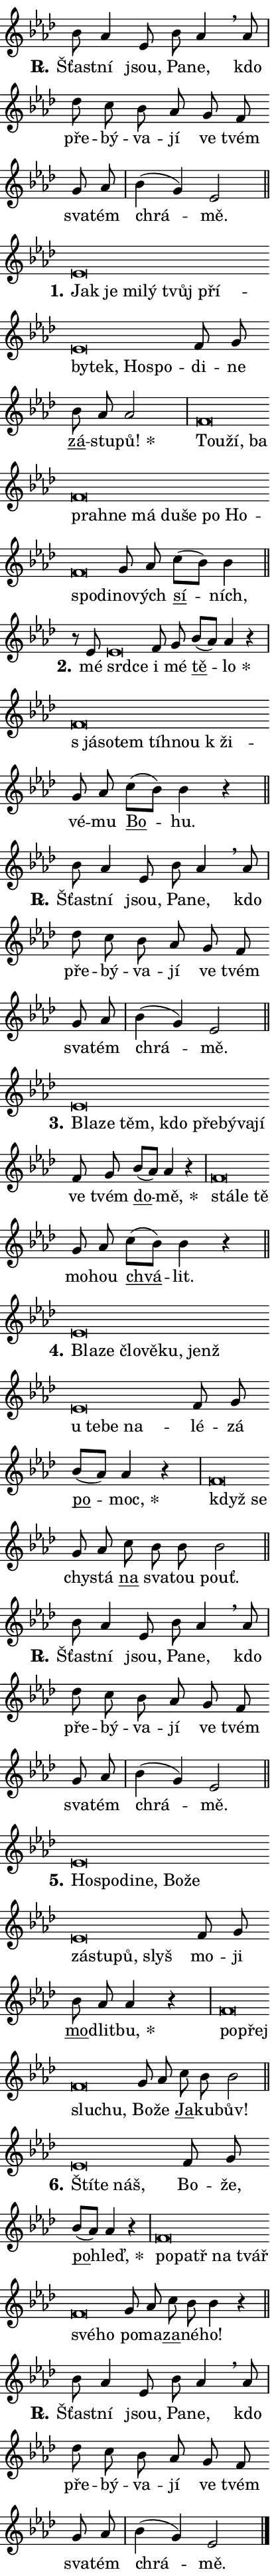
\version "2.24.0"
\header { tagline = "" }
\paper {
  indent = 0\cm
  top-margin = 0\cm
  right-margin = 0.13\cm % to fit lyric hyphens
  bottom-margin = 0\cm
  left-margin = 0\cm
  paper-width = 7\cm
  page-breaking = #ly:one-page-breaking
  system-system-spacing.basic-distance = #11
  score-system-spacing.basic-distance = #11
  ragged-last = ##f
}


%% Author: Thomas Morley
%% https://lists.gnu.org/archive/html/lilypond-user/2020-05/msg00002.html
#(define (line-position grob)
"Returns position of @var[grob} in current system:
   @code{'start}, if at first time-step
   @code{'end}, if at last time-step
   @code{'middle} otherwise
"
  (let* ((col (ly:item-get-column grob))
         (ln (ly:grob-object col 'left-neighbor))
         (rn (ly:grob-object col 'right-neighbor))
         (col-to-check-left (if (ly:grob? ln) ln col))
         (col-to-check-right (if (ly:grob? rn) rn col))
         (break-dir-left
           (and
             (ly:grob-property col-to-check-left 'non-musical #f)
             (ly:item-break-dir col-to-check-left)))
         (break-dir-right
           (and
             (ly:grob-property col-to-check-right 'non-musical #f)
             (ly:item-break-dir col-to-check-right))))
        (cond ((eqv? 1 break-dir-left) 'start)
              ((eqv? -1 break-dir-right) 'end)
              (else 'middle))))

#(define (tranparent-at-line-position vctor)
  (lambda (grob)
  "Relying on @code{line-position} select the relevant enry from @var{vctor}.
Used to determine transparency,"
    (case (line-position grob)
      ((end) (not (vector-ref vctor 0)))
      ((middle) (not (vector-ref vctor 1)))
      ((start) (not (vector-ref vctor 2))))))

noteHeadBreakVisibility =
#(define-music-function (break-visibility)(vector?)
"Makes @code{NoteHead}s transparent relying on @var{break-visibility}"
#{
  \override NoteHead.transparent =
    #(tranparent-at-line-position break-visibility)
#})

#(define delete-ledgers-for-transparent-note-heads
  (lambda (grob)
    "Reads whether a @code{NoteHead} is transparent.
If so this @code{NoteHead} is removed from @code{'note-heads} from
@var{grob}, which is supposed to be @code{LedgerLineSpanner}.
As a result ledgers are not printed for this @code{NoteHead}"
    (let* ((nhds-array (ly:grob-object grob 'note-heads))
           (nhds-list
             (if (ly:grob-array? nhds-array)
                 (ly:grob-array->list nhds-array)
                 '()))
           ;; Relies on the transparent-property being done before
           ;; Staff.LedgerLineSpanner.after-line-breaking is executed.
           ;; This is fragile ...
           (to-keep
             (remove
               (lambda (nhd)
                 (ly:grob-property nhd 'transparent #f))
               nhds-list)))
      ;; TODO find a better method to iterate over grob-arrays, similiar
      ;; to filter/remove etc for lists
      ;; For now rebuilt from scratch
      (set! (ly:grob-object grob 'note-heads)  '())
      (for-each
        (lambda (nhd)
          (ly:pointer-group-interface::add-grob grob 'note-heads nhd))
        to-keep))))

squashNotes = {
  \override NoteHead.X-extent = #'(-0.2 . 0.2)
  \override NoteHead.Y-extent = #'(-0.75 . 0)
  \override NoteHead.stencil =
    #(lambda (grob)
       (let ((pos (ly:grob-property grob 'staff-position)))
         (begin
           (if (< pos -7) (display "ERROR: Lower brevis then expected\n") (display ""))
           (if (<= pos -6) ly:text-interface::print ly:note-head::print))))
}
unSquashNotes = {
  \revert NoteHead.X-extent
  \revert NoteHead.Y-extent
  \revert NoteHead.stencil
}

hideNotes = \noteHeadBreakVisibility #begin-of-line-visible
unHideNotes = \noteHeadBreakVisibility #all-visible

% work-around for resetting accidentals
% https://lilypond.org/doc/v2.23/Documentation/notation/displaying-rhythms#unmetered-music
cadenzaMeasure = {
  \cadenzaOff
  \partial 1024 s1024
  \cadenzaOn
}

#(define-markup-command (accent layout props text) (markup?)
  "Underline accented syllable"
  (interpret-markup layout props
    #{\markup \override #'(offset . 4.3) \underline { #text }#}))

responsum = \markup \concat {
  "R" \hspace #-1.05 \path #0.1 #'((moveto 0 0.07) (lineto 0.9 0.8)) \hspace #0.05 "."
}

spaceSize = #0.6828661417322834 % exact space size for TeX Gyre Schola

\layout {
  \context {
    \Staff
    \remove "Time_signature_engraver"
    \override LedgerLineSpanner.after-line-breaking = #delete-ledgers-for-transparent-note-heads
  }
  \context {
    \Lyrics {
      \override LyricSpace.minimum-distance = \spaceSize
      \override LyricText.font-name = #"TeX Gyre Schola"
      \override LyricText.font-size = 1
      \override StanzaNumber.font-name = #"TeX Gyre Schola Bold"
      \override StanzaNumber.font-size = 1
    }
  }
  \context {
    \Score 
    \override NoteHead.text =
      #(lambda (grob) 
        (let ((pos (ly:grob-property grob 'staff-position)))
          #{\markup {
            \combine
              \halign #-0.55 \raise #(if (= pos -6) 0 0.5) \override #'(thickness . 2) \draw-line #'(3.2 . 0)
              \musicglyph "noteheads.sM1"
          }#}))
  }
}

% magnetic-lyrics.ily
%
%   written by
%     Jean Abou Samra <jean@abou-samra.fr>
%     Werner Lemberg <wl@gnu.org>
%
%   adapted by
%     Jiri Hon <jiri.hon@gmail.com>
%
% Version 2022-Apr-15

% https://www.mail-archive.com/lilypond-user@gnu.org/msg149350.html

#(define (Left_hyphen_pointer_engraver context)
   "Collect syllable-hyphen-syllable occurrences in lyrics and store
them in properties.  This engraver only looks to the left.  For
example, if the lyrics input is @code{foo -- bar}, it does the
following.

@itemize @bullet
@item
Set the @code{text} property of the @code{LyricHyphen} grob between
@q{foo} and @q{bar} to @code{foo}.

@item
Set the @code{left-hyphen} property of the @code{LyricText} grob with
text @q{foo} to the @code{LyricHyphen} grob between @q{foo} and
@q{bar}.
@end itemize

Use this auxiliary engraver in combination with the
@code{lyric-@/text::@/apply-@/magnetic-@/offset!} hook."
   (let ((hyphen #f)
         (text #f))
     (make-engraver
      (acknowledgers
       ((lyric-syllable-interface engraver grob source-engraver)
        (set! text grob)))
      (end-acknowledgers
       ((lyric-hyphen-interface engraver grob source-engraver)
        ;(when (not (grob::has-interface grob 'lyric-space-interface))
          (set! hyphen grob)));)
      ((stop-translation-timestep engraver)
       (when (and text hyphen)
         (ly:grob-set-object! text 'left-hyphen hyphen))
       (set! text #f)
       (set! hyphen #f)))))

#(define (lyric-text::apply-magnetic-offset! grob)
   "If the space between two syllables is less than the value in
property @code{LyricText@/.details@/.squash-threshold}, move the right
syllable to the left so that it gets concatenated with the left
syllable.

Use this function as a hook for
@code{LyricText@/.after-@/line-@/breaking} if the
@code{Left_@/hyphen_@/pointer_@/engraver} is active."
   (let ((hyphen (ly:grob-object grob 'left-hyphen #f)))
     (when hyphen
       (let ((left-text (ly:spanner-bound hyphen LEFT)))
         (when (grob::has-interface left-text 'lyric-syllable-interface)
           (let* ((common (ly:grob-common-refpoint grob left-text X))
                  (this-x-ext (ly:grob-extent grob common X))
                  (left-x-ext
                   (begin
                     ;; Trigger magnetism for left-text.
                     (ly:grob-property left-text 'after-line-breaking)
                     (ly:grob-extent left-text common X)))
                  ;; `delta` is the gap width between two syllables.
                  (delta (- (interval-start this-x-ext)
                            (interval-end left-x-ext)))
                  (details (ly:grob-property grob 'details))
                  (threshold (assoc-get 'squash-threshold details 0.2)))
             (when (< delta threshold)
               (let* (;; We have to manipulate the input text so that
                      ;; ligatures crossing syllable boundaries are not
                      ;; disabled.  For languages based on the Latin
                      ;; script this is essentially a beautification.
                      ;; However, for non-Western scripts it can be a
                      ;; necessity.
                      (lt (ly:grob-property left-text 'text))
                      (rt (ly:grob-property grob 'text))
                      (is-space (grob::has-interface hyphen 'lyric-space-interface))
                      (space (if is-space " " ""))
                      (extra-delta (if is-space spaceSize 0))
                      ;; Append new syllable.
                      (ltrt-space (if (and (string? lt) (string? rt))
                                (string-append lt space rt)
                                (make-concat-markup (list lt space rt))))
                      ;; Right-align `ltrt` to the right side.
                      (ltrt-space-markup (grob-interpret-markup
                               grob
                               (make-translate-markup
                                (cons (interval-length this-x-ext) 0)
                                (make-right-align-markup ltrt-space)))))
                 (begin
                   ;; Don't print `left-text`.
                   (ly:grob-set-property! left-text 'stencil #f)
                   ;; Set text and stencil (which holds all collected
                   ;; syllables so far) and shift it to the left.
                   (ly:grob-set-property! grob 'text ltrt-space)
                   (ly:grob-set-property! grob 'stencil ltrt-space-markup)
                   (ly:grob-translate-axis! grob (- (- delta extra-delta)) X))))))))))


#(define (lyric-hyphen::displace-bounds-first grob)
   ;; Make very sure this callback isn't triggered too early.
   (let ((left (ly:spanner-bound grob LEFT))
         (right (ly:spanner-bound grob RIGHT)))
     (ly:grob-property left 'after-line-breaking)
     (ly:grob-property right 'after-line-breaking)
     (ly:lyric-hyphen::print grob)))

squashThreshold = #0.4

\layout {
  \context {
    \Lyrics
    \consists #Left_hyphen_pointer_engraver
    \override LyricText.after-line-breaking =
      #lyric-text::apply-magnetic-offset!
    \override LyricHyphen.stencil = #lyric-hyphen::displace-bounds-first
    \override LyricText.details.squash-threshold = \squashThreshold
    \override LyricHyphen.minimum-distance = 0
    \override LyricHyphen.minimum-length = \squashThreshold
  }
}

squashText = \override LyricText.details.squash-threshold = 9999
unSquashText = \override LyricText.details.squash-threshold = \squashThreshold

leftText = \override LyricText.self-alignment-X = #LEFT
unLeftText = \revert LyricText.self-alignment-X

starOffset = #(lambda (grob) 
                (let ((x_offset (ly:self-alignment-interface::aligned-on-x-parent grob)))
                  (if (= x_offset 0) 0 (+ x_offset 1.2))))

star = #(define-music-function (syllable)(string?)
"Append star separator at the end of a syllable"
#{
  \once \override LyricText.X-offset = #starOffset
  \lyricmode { \markup {
    #syllable
    \override #'((font-name . "TeX Gyre Schola Bold")) \hspace #0.2 \lower #0.65 \larger "*"
  } }
#})

starAccent = #(define-music-function (syllable)(string?)
"Append star separator at the end of a syllable and make accent"
#{
  \once \override LyricText.X-offset = #starOffset
  \lyricmode { \markup {
    \accent #syllable
    \override #'((font-name . "TeX Gyre Schola Bold")) \hspace #0.2 \lower #0.65 \larger "*"
  } }
#})

breath = #(define-music-function (syllable)(string?)
"Append breathing indicator at the end of a syllable"
#{
  \lyricmode { \markup { #syllable "+" } }
#})

optionalBreath = #(define-music-function (syllable)(string?)
"Append optional breathing indicator at the end of a syllable"
#{
  \lyricmode { \markup { #syllable "(+)" } }
#})


\score {
    <<
        \new Voice = "melody" { \cadenzaOn \key as \major \relative { bes'8 as4 es8 bes' as4 \breathe as8 \cadenzaMeasure \bar "|" des c bes as \bar "" g f \bar "" g as \cadenzaMeasure \bar "|" bes4( g) es2 \cadenzaMeasure \bar "||" \break } }
        \new Lyrics \lyricsto "melody" { \lyricmode { \set stanza = \responsum
Šťast -- ní jsou, Pa -- ne, kdo pře -- bý -- va -- jí ve tvém sva -- tém chrá -- mě. } }
    >>
    \layout {}
}

\score {
    <<
        \new Voice = "melody" { \cadenzaOn \key as \major \relative { \squashNotes es'\breve*1/16 \hideNotes \breve*1/16 \bar "" \breve*1/16 \bar "" \breve*1/16 \bar "" \breve*1/16 \bar "" \breve*1/16 \bar "" \breve*1/16 \bar "" \breve*1/16 \bar "" \breve*1/16 \breve*1/16 \bar "" \unHideNotes \unSquashNotes f8 g \bar "" bes as as2 \cadenzaMeasure \bar "|" \squashNotes f\breve*1/16 \hideNotes \breve*1/16 \bar "" \breve*1/16 \bar "" \breve*1/16 \bar "" \breve*1/16 \bar "" \breve*1/16 \bar "" \breve*1/16 \bar "" \breve*1/16 \bar "" \breve*1/16 \bar "" \breve*1/16 \bar "" \breve*1/16 \breve*1/16 \bar "" \unHideNotes \unSquashNotes g8 as \bar "" c[( bes)] bes4 \cadenzaMeasure \bar "||" \break } }
        \new Lyrics \lyricsto "melody" { \lyricmode { \set stanza = "1."
\leftText Jak \squashText je mi -- lý tvůj pří -- by -- tek, Ho -- spo -- \unLeftText \unSquashText di -- ne \markup \accent zá -- stu -- \star pů! \leftText Tou -- \squashText ží, ba pra -- hne má du -- še po Ho -- spo -- di -- \unLeftText \unSquashText no -- vých \markup \accent sí -- ních, } }
    >>
    \layout {}
}

\score {
    <<
        \new Voice = "melody" { \cadenzaOn \key as \major \relative { r8 es' \squashNotes es\breve*1/16 \hideNotes \breve*1/16 \bar "" \unHideNotes \unSquashNotes f8 g \bar "" bes[( as)] as4 r \cadenzaMeasure \bar "|" \squashNotes f\breve*1/16 \hideNotes \breve*1/16 \bar "" \breve*1/16 \bar "" \breve*1/16 \bar "" \breve*1/16 \breve*1/16 \bar "" \unHideNotes \unSquashNotes g8 as \bar "" c[( bes)] bes4 r \cadenzaMeasure \bar "||" \break } }
        \new Lyrics \lyricsto "melody" { \lyricmode { \set stanza = "2."
mé \leftText srd -- \squashText ce \unLeftText \unSquashText i mé \markup \accent tě -- \star lo \leftText "s já" -- \squashText so -- tem tíh -- nou "k ži" -- \unLeftText \unSquashText vé -- mu \markup \accent Bo -- hu. } }
    >>
    \layout {}
}

\score {
    <<
        \new Voice = "melody" { \cadenzaOn \key as \major \relative { bes'8 as4 es8 bes' as4 \breathe as8 \cadenzaMeasure \bar "|" des c bes as \bar "" g f \bar "" g as \cadenzaMeasure \bar "|" bes4( g) es2 \cadenzaMeasure \bar "||" \break } }
        \new Lyrics \lyricsto "melody" { \lyricmode { \set stanza = \responsum
Šťast -- ní jsou, Pa -- ne, kdo pře -- bý -- va -- jí ve tvém sva -- tém chrá -- mě. } }
    >>
    \layout {}
}

\score {
    <<
        \new Voice = "melody" { \cadenzaOn \key as \major \relative { \squashNotes es'\breve*1/16 \hideNotes \breve*1/16 \bar "" \breve*1/16 \bar "" \breve*1/16 \bar "" \breve*1/16 \bar "" \breve*1/16 \bar "" \breve*1/16 \breve*1/16 \bar "" \unHideNotes \unSquashNotes f8 g \bar "" bes[( as)] as4 r \cadenzaMeasure \bar "|" \squashNotes f\breve*1/16 \hideNotes \breve*1/16 \breve*1/16 \bar "" \unHideNotes \unSquashNotes g8 as \bar "" c[( bes)] bes4 r \cadenzaMeasure \bar "||" \break } }
        \new Lyrics \lyricsto "melody" { \lyricmode { \set stanza = "3."
\leftText Bla -- \squashText ze těm, kdo pře -- bý -- va -- jí \unLeftText \unSquashText ve tvém \markup \accent do -- \star mě, \leftText stá -- \squashText le tě \unLeftText \unSquashText mo -- hou \markup \accent chvá -- lit. } }
    >>
    \layout {}
}

\score {
    <<
        \new Voice = "melody" { \cadenzaOn \key as \major \relative { \squashNotes es'\breve*1/16 \hideNotes \breve*1/16 \bar "" \breve*1/16 \bar "" \breve*1/16 \bar "" \breve*1/16 \bar "" \breve*1/16 \bar "" \breve*1/16 \bar "" \breve*1/16 \bar "" \breve*1/16 \breve*1/16 \bar "" \unHideNotes \unSquashNotes f8 g \bar "" bes[( as)] as4 r \cadenzaMeasure \bar "|" \squashNotes f\breve*1/16 \hideNotes \breve*1/16 \bar "" \unHideNotes \unSquashNotes g8 as \bar "" c bes bes bes2 \cadenzaMeasure \bar "||" \break } }
        \new Lyrics \lyricsto "melody" { \lyricmode { \set stanza = "4."
\leftText Bla -- \squashText ze člo -- vě -- ku, jenž u te -- be na -- \unLeftText \unSquashText lé -- zá \markup \accent po -- \star moc, \leftText když \squashText se \unLeftText \unSquashText chy -- stá \markup \accent na sva -- tou pouť. } }
    >>
    \layout {}
}

\score {
    <<
        \new Voice = "melody" { \cadenzaOn \key as \major \relative { bes'8 as4 es8 bes' as4 \breathe as8 \cadenzaMeasure \bar "|" des c bes as \bar "" g f \bar "" g as \cadenzaMeasure \bar "|" bes4( g) es2 \cadenzaMeasure \bar "||" \break } }
        \new Lyrics \lyricsto "melody" { \lyricmode { \set stanza = \responsum
Šťast -- ní jsou, Pa -- ne, kdo pře -- bý -- va -- jí ve tvém sva -- tém chrá -- mě. } }
    >>
    \layout {}
}

\score {
    <<
        \new Voice = "melody" { \cadenzaOn \key as \major \relative { \squashNotes es'\breve*1/16 \hideNotes \breve*1/16 \bar "" \breve*1/16 \bar "" \breve*1/16 \bar "" \breve*1/16 \bar "" \breve*1/16 \bar "" \breve*1/16 \bar "" \breve*1/16 \bar "" \breve*1/16 \breve*1/16 \bar "" \unHideNotes \unSquashNotes f8 g \bar "" bes as as4 r \cadenzaMeasure \bar "|" \squashNotes f\breve*1/16 \hideNotes \breve*1/16 \bar "" \breve*1/16 \breve*1/16 \bar "" \unHideNotes \unSquashNotes g8 as \bar "" c bes bes2 \cadenzaMeasure \bar "||" \break } }
        \new Lyrics \lyricsto "melody" { \lyricmode { \set stanza = "5."
\leftText Ho -- \squashText spo -- di -- ne, Bo -- že zá -- stu -- pů, slyš \unLeftText \unSquashText mo -- ji \markup \accent mo -- dlit -- \star bu, \leftText po -- \squashText přej slu -- chu, \unLeftText \unSquashText Bo -- že \markup \accent Ja -- ku -- bův! } }
    >>
    \layout {}
}

\score {
    <<
        \new Voice = "melody" { \cadenzaOn \key as \major \relative { \squashNotes es'\breve*1/16 \hideNotes \breve*1/16 \breve*1/16 \bar "" \unHideNotes \unSquashNotes f8 g \bar "" bes[( as)] as4 r \cadenzaMeasure \bar "|" \squashNotes f\breve*1/16 \hideNotes \breve*1/16 \bar "" \breve*1/16 \bar "" \breve*1/16 \bar "" \breve*1/16 \breve*1/16 \bar "" \unHideNotes \unSquashNotes g8 as \bar "" c bes bes4 r \cadenzaMeasure \bar "||" \break } }
        \new Lyrics \lyricsto "melody" { \lyricmode { \set stanza = "6."
\leftText Ští -- \squashText te náš, \unLeftText \unSquashText Bo -- že, \markup \accent po -- \star hleď, \leftText po -- \squashText patř na tvář své -- ho \unLeftText \unSquashText po -- ma -- \markup \accent za -- né -- ho! } }
    >>
    \layout {}
}

\score {
    <<
        \new Voice = "melody" { \cadenzaOn \key as \major \relative { bes'8 as4 es8 bes' as4 \breathe as8 \cadenzaMeasure \bar "|" des c bes as \bar "" g f \bar "" g as \cadenzaMeasure \bar "|" bes4( g) es2 \cadenzaMeasure \bar "||" \break } \bar "|." }
        \new Lyrics \lyricsto "melody" { \lyricmode { \set stanza = \responsum
Šťast -- ní jsou, Pa -- ne, kdo pře -- bý -- va -- jí ve tvém sva -- tém chrá -- mě. } }
    >>
    \layout {}
}
